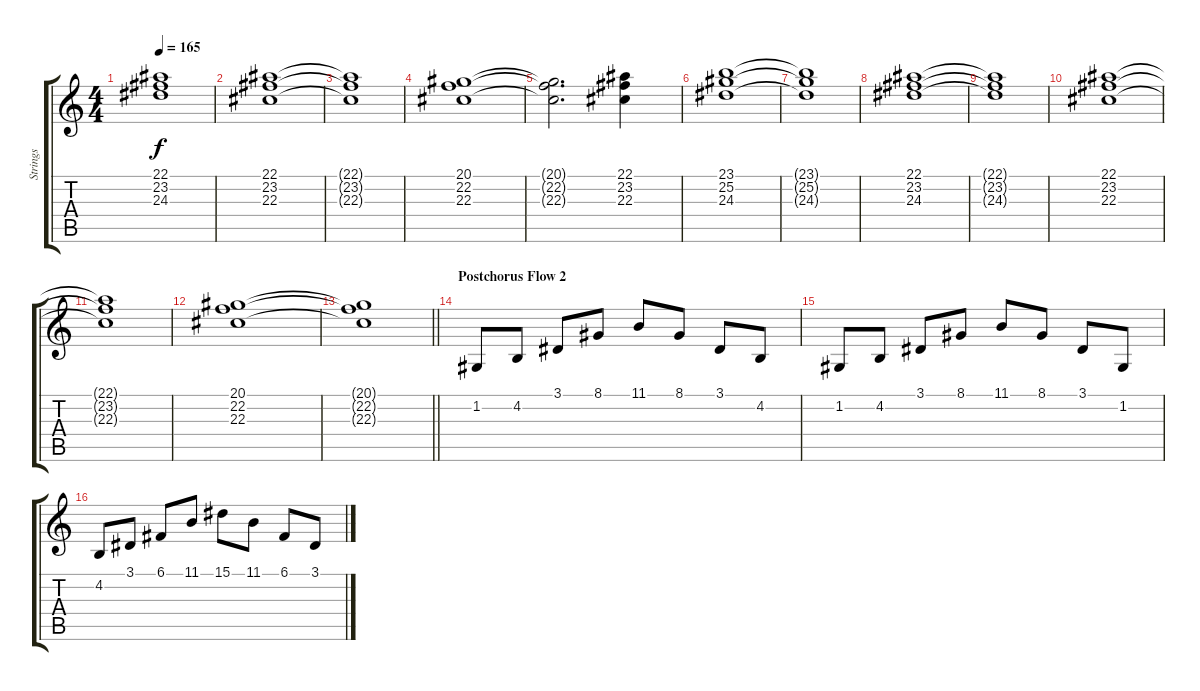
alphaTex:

\track ("Strings" "Strings") {instrument stringensemble1}
\staff {score tabs}
\tuning (C4 G3 Eb3 Bb2 F2 C2) {hide}
\ts (4 4)
\tempo 165
\clef g2
\ks c
(22.1{t} 23.2{t} 24.3{t}).1{dy f} |
(22.1 23.2 22.3).1 |
(22.1{t} 23.2{t} 22.3{t}).1 |
(20.1 22.2 22.3).1 |
(20.1{t} 22.2{t} 22.3{t}).2{d} (22.1 23.2 22.3).4 |
(23.1 25.2 24.3).1 |
(23.1{t} 25.2{t} 24.3{t}).1 |
(22.1 23.2 24.3).1 |
(22.1{t} 23.2{t} 24.3{t}).1 |
(22.1 23.2 22.3).1 |
(22.1{t} 23.2{t} 22.3{t}).1 |
(20.1 22.2 22.3).1 |
\barLineRight lightlight
(20.1{t} 22.2{t} 22.3{t}).1 |
\section ("" "Postchorus Flow 2")
1.2.8 4.2.8 3.1.8 8.1.8 11.1.8 8.1.8 3.1.8 4.2.8 |
1.2.8 4.2.8 3.1.8 8.1.8 11.1.8 8.1.8 3.1.8 1.2.8 |
4.2.8 3.1.8 6.1.8 11.1.8 15.1.8 11.1.8 6.1.8 3.1.8
